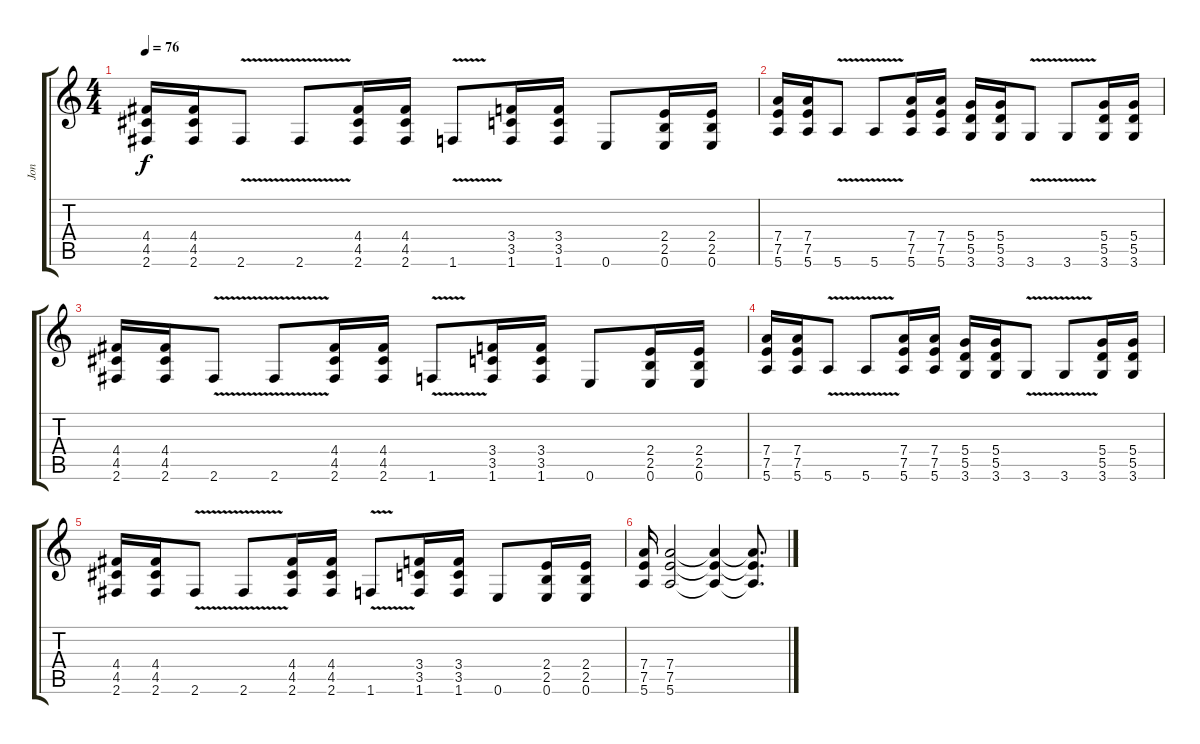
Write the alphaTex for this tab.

\track ("Jon" "Jon") {instrument overdrivenguitar}
\staff {score tabs}
\tuning (E4 B3 G3 D3 A2 E2) {hide}
\ts (4 4)
\tempo 76
\clef g2
\ks c
(4.4 4.5 2.6).16{dy f} (4.4 4.5 2.6).16 2.6{v}.8 2.6{v}.8 (4.4 4.5 2.6).16 (4.4 4.5 2.6).16 1.6{v}.8 (3.4 3.5 1.6).16 (3.4 3.5 1.6).16 0.6.8 (2.4 2.5 0.6).16 (2.4 2.5 0.6).16 |
(7.4 7.5 5.6).16 (7.4 7.5 5.6).16 5.6{v}.8 5.6{v}.8 (7.4 7.5 5.6).16 (7.4 7.5 5.6).16 (5.4 5.5 3.6).16 (5.4 5.5 3.6).16 3.6{v}.8 3.6{v}.8 (5.4 5.5 3.6).16 (5.4 5.5 3.6).16 |
(4.4 4.5 2.6).16 (4.4 4.5 2.6).16 2.6{v}.8 2.6{v}.8 (4.4 4.5 2.6).16 (4.4 4.5 2.6).16 1.6{v}.8 (3.4 3.5 1.6).16 (3.4 3.5 1.6).16 0.6.8 (2.4 2.5 0.6).16 (2.4 2.5 0.6).16 |
(7.4 7.5 5.6).16 (7.4 7.5 5.6).16 5.6{v}.8 5.6{v}.8 (7.4 7.5 5.6).16 (7.4 7.5 5.6).16 (5.4 5.5 3.6).16 (5.4 5.5 3.6).16 3.6{v}.8 3.6{v}.8 (5.4 5.5 3.6).16 (5.4 5.5 3.6).16 |
(4.4 4.5 2.6).16 (4.4 4.5 2.6).16 2.6{v}.8 2.6{v}.8 (4.4 4.5 2.6).16 (4.4 4.5 2.6).16 1.6{v}.8 (3.4 3.5 1.6).16 (3.4 3.5 1.6).16 0.6.8 (2.4 2.5 0.6).16 (2.4 2.5 0.6).16 |
(7.4 7.5 5.6).16 (7.4 7.5 5.6).2 (7.4{t} 7.5{t} 5.6{t}).4 (7.4{t} 7.5{t} 5.6{t}).8{d}
